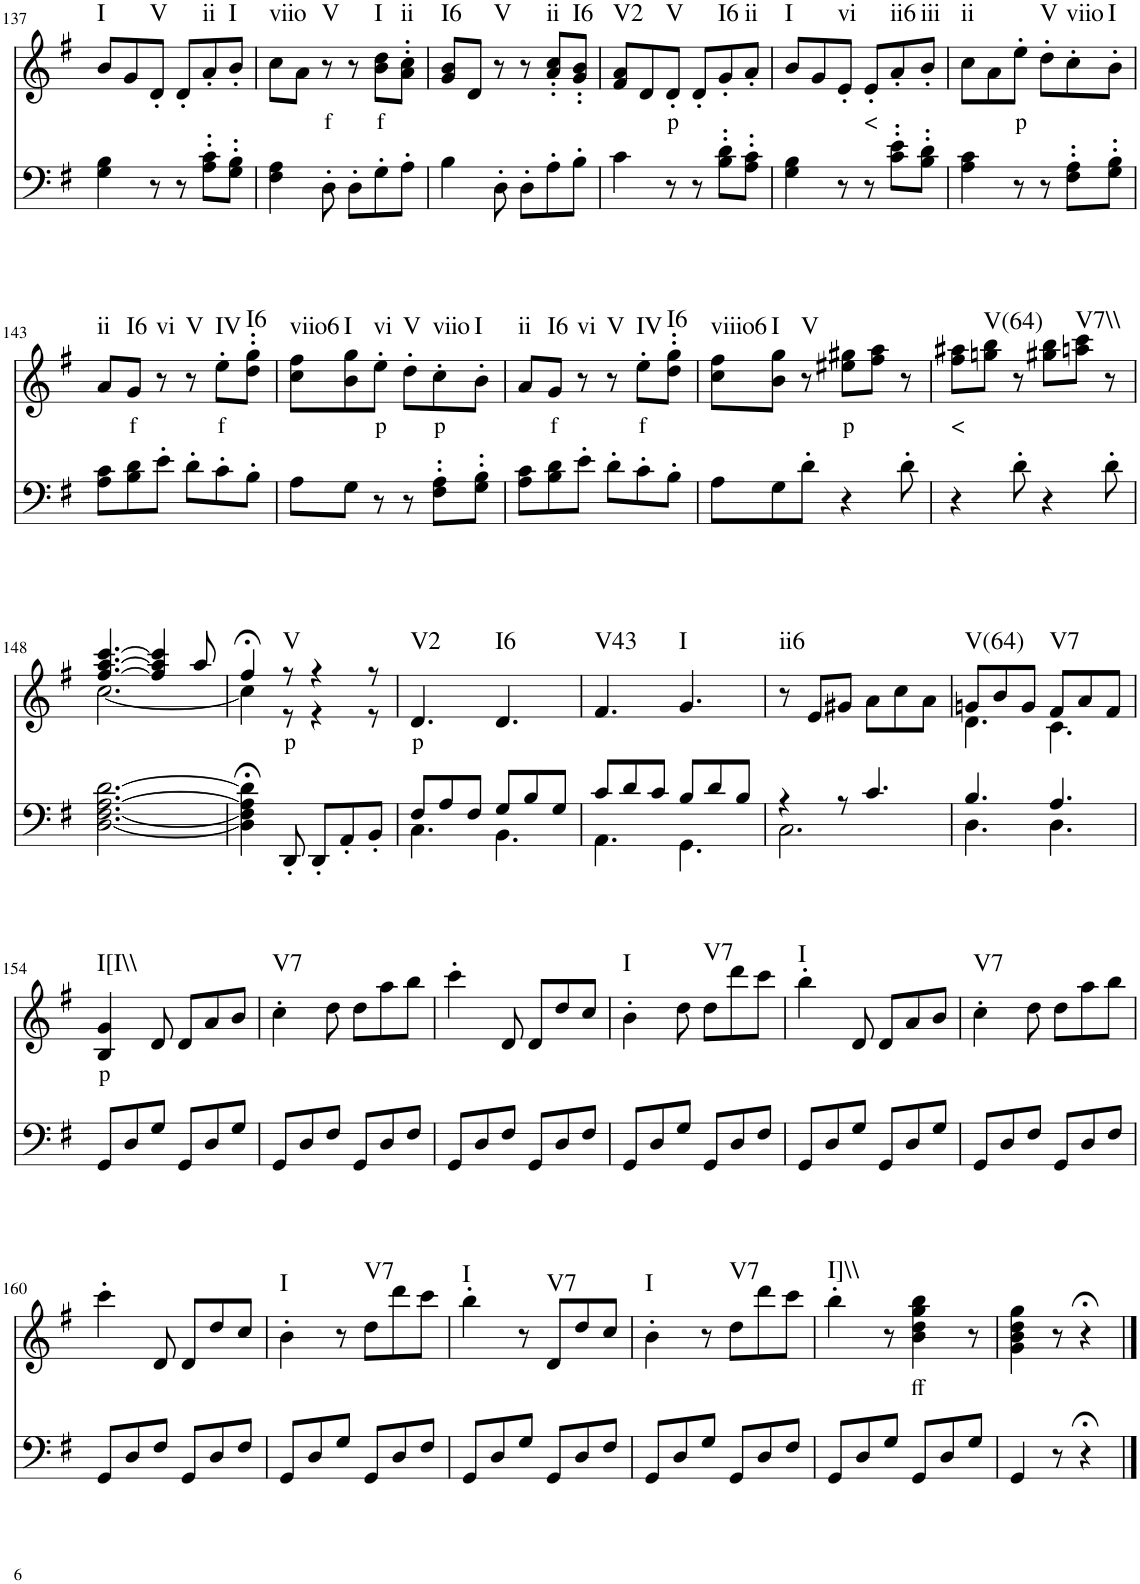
**kern	**kern	**text	**harte
*part2	*part1	*part1	*part1
*staff2	*staff1	*staff1	*
*I"Piano	*I"Piano	*	*
*I'Pno	*I'Pno	*	*
!!LO:PB:g=z
*clefF4	*clefG2	*	*
*k[f#]	*k[f#]	*	*
*G:	*G:	*	*
*M6/8	*M6/8	*	*
=137	=137	=137	=137
!	!	!	!LO:H:kt=I
4G\ 4B\	8b/L	.	N
.	8g/	.	.
!	!	!	!LO:H:kt=V
8r	8d'/J	.	N
8r	8d'/L	.	.
!	!	!	!LO:H:kt=ii
8A\' 8c\'L	8a'/	.	N
!	!	!	!LO:H:kt=I
8G\' 8B\'J	8b'/J	.	N
=138	=138	=138	=138
!	!	!	!LO:H:kt=viio
4F#\ 4A\	8cc\L	.	N
.	8a\J	.	.
!	!	!LO:LY:b	!LO:H:kt=V
8D'\	8r	f	N
8D'\L	8r	.	.
!	!	!LO:LY:b	!LO:H:kt=I
8G'\	8b\ 8dd\L	f	N
!	!	!	!LO:H:kt=ii
8A'\J	8a\' 8cc\'J	.	N
=139	=139	=139	=139
!	!	!	!LO:H:kt=I6
4B\	8g/ 8b/L	.	N
.	8d/J	.	.
!	!	!	!LO:H:kt=V
8D'\	8r	.	N
8D'\L	8r	.	.
!	!	!	!LO:H:kt=ii
8A'\	8a/' 8cc/'L	.	N
!	!	!	!LO:H:kt=I6
8B'\J	8g/' 8b/'J	.	N
=140	=140	=140	=140
!	!	!	!LO:H:kt=V2
4c\	8f#/ 8a/L	.	N
.	8d/	.	.
!	!	!LO:LY:b	!LO:H:kt=V
8r	8d'/J	p	N
8r	8d'/L	.	.
!	!	!	!LO:H:kt=I6
8B\' 8d\'L	8g'/	.	N
!	!	!	!LO:H:kt=ii
8A\' 8c\'J	8a'/J	.	N
=141	=141	=141	=141
!	!	!	!LO:H:kt=I
4G\ 4B\	8b/L	.	N
.	8g/	.	.
!	!	!	!LO:H:kt=vi
8r	8e'/J	.	N
!	!	!LO:LY:b	!
8r	8e'/L	<	.
!	!	!	!LO:H:kt=ii6
8c\' 8e\'L	8a'/	.	N
!	!	!	!LO:H:kt=iii
8B\' 8d\'J	8b'/J	.	N
=142	=142	=142	=142
!	!	!	!LO:H:kt=ii
4A\ 4c\	8cc\L	.	N
.	8a\	.	.
!	!	!LO:LY:b	!
8r	8ee'\J	p	.
!	!	!	!LO:H:kt=V
8r	8dd'\L	.	N
!	!	!	!LO:H:kt=viio
8F#\' 8A\'L	8cc'\	.	N
!	!	!	!LO:H:kt=I
8G\' 8B\'J	8b'\J	.	N
!!LO:LB:g=z
=143	=143	=143	=143
!	!	!	!LO:H:kt=ii
8A\ 8c\L	8a/L	.	N
!	!	!LO:LY:b	!LO:H:kt=I6
8B\ 8d\	8g/J	f	N
!	!	!	!LO:H:kt=vi
8e'\J	8r	.	N
!	!	!	!LO:H:kt=V
8d'\L	8r	.	N
!	!	!LO:LY:b	!LO:H:kt=IV
8c'\	8ee'\L	f	N
!	!	!	!LO:H:kt=I6
8B'\J	8dd\' 8gg\'J	.	N
=144	=144	=144	=144
!	!	!	!LO:H:kt=viio6
8A\L	8cc\ 8ff#\L	.	N
!	!	!	!LO:H:kt=I
8G\J	8b\ 8gg\	.	N
!	!	!LO:LY:b	!LO:H:kt=vi
8r	8ee'\J	p	N
!	!	!	!LO:H:kt=V
8r	8dd'\L	.	N
!	!	!LO:LY:b	!LO:H:kt=viio
8F#\' 8A\'L	8cc'\	p	N
!	!	!	!LO:H:kt=I
8G\' 8B\'J	8b'\J	.	N
=145	=145	=145	=145
!	!	!	!LO:H:kt=ii
8A\ 8c\L	8a/L	.	N
!	!	!LO:LY:b	!LO:H:kt=I6
8B\ 8d\	8g/J	f	N
!	!	!	!LO:H:kt=vi
8e'\J	8r	.	N
!	!	!	!LO:H:kt=V
8d'\L	8r	.	N
!	!	!LO:LY:b	!LO:H:kt=IV
8c'\	8ee'\L	f	N
!	!	!	!LO:H:kt=I6
8B'\J	8dd\' 8gg\'J	.	N
=146	=146	=146	=146
!	!	!	!LO:H:kt=viiio6
8A\L	8cc\ 8ff#\L	.	N
!	!	!	!LO:H:kt=I
8G\	8b\ 8gg\J	.	N
!	!	!	!LO:H:kt=V
8d'\J	8r	.	N
!	!	!LO:LY:b	!
4r	8ee#X\ 8gg#X\L	p	.
.	8ff#\ 8aa\J	.	.
8d'\	8r	.	.
=147	=147	=147	=147
!	!	!LO:LY:b	!
4r	8ff#\ 8aa#X\L	<	.
!	!	!	!LO:H:kt=V(64)
.	8ggn\ 8bb\J	.	N
8d'\	8r	.	.
4r	8gg#X\ 8bb\L	.	.
!	!	!	!LO:H:kt=V7\\
.	8aan\ 8ccc\J	.	N
8d'\	8r	.	.
!!LO:LB:g=z
=148	=148	=148	=148
*	*^	*	*
[2.D\ [2.F#\ [2.A\ [2.d\	[4.ff#/ [4.aa/ [4.ccc/	[2.cc\	.	.
.	4ff#/] 4aa/] 4ccc/]	.	.	.
.	8aa/	.	.	.
=149	=149	=149	=149	=149
4D\];< 4F#\];< 4A\];< 4d\];<	4ff#;</	4cc\]	.	.
!	!	!	!LO:LY:b	!LO:H:kt=V
8DD'/	8r	8r	p	N
8DD'/L	4r	4r	.	.
8AA'/	.	.	.	.
8BB'/J	8r	8r	.	.
=150	=150	=150	=150	=150
*^	*	*	*	*
!	!	!	!	!LO:LY:b	!LO:H:kt=V2
*	*	*v	*v	*	*
8F#/L	4.C\	4.d/	p	N
8A/	.	.	.	.
8F#/J	.	.	.	.
!	!	!	!	!LO:H:kt=I6
8G/L	4.BB\	4.d/	.	N
8B/	.	.	.	.
8G/J	.	.	.	.
=151	=151	=151	=151	=151
!	!	!	!	!LO:H:kt=V43
8c/L	4.AA\	4.f#/	.	N
8d/	.	.	.	.
8c/J	.	.	.	.
!	!	!	!	!LO:H:kt=I
8B/L	4.GG\	4.g/	.	N
8d/	.	.	.	.
8B/J	.	.	.	.
=152	=152	=152	=152	=152
!	!	!	!	!LO:H:kt=ii6
4r	2.C\	8r	.	N
.	.	8e/L	.	.
8r	.	8g#X/J	.	.
4.c/	.	8a\L	.	.
.	.	8cc\	.	.
.	.	8a\J	.	.
=153	=153	=153	=153	=153
*	*	*^	*	*
!	!	!	!	!	!LO:H:kt=V(64)
4.B/	4.D\	8gn/L	4.d\	.	N
.	.	8b/	.	.	.
.	.	8g/J	.	.	.
!	!	!	!	!	!LO:H:kt=V7
4.A/	4.D\	8f#/L	4.c\	.	N
.	.	8a/	.	.	.
.	.	8f#/J	.	.	.
*v	*v	*	*	*	*
*	*v	*v	*	*
!!LO:LB:g=z
=154	=154	=154	=154
!	!	!LO:LY:b	!LO:H:kt=I[I\\
8GG/L	4B/ 4g/	p	N
8D/	.	.	.
8G/J	8d/	.	.
8GG/L	8d/L	.	.
8D/	8a/	.	.
8G/J	8b/J	.	.
=155	=155	=155	=155
!	!	!	!LO:H:kt=V7
8GG/L	4cc'\	.	N
8D/	.	.	.
8F#/J	8dd\	.	.
8GG/L	8dd\L	.	.
8D/	8aa\	.	.
8F#/J	8bb\J	.	.
=156	=156	=156	=156
8GG/L	4ccc'\	.	.
8D/	.	.	.
8F#/J	8d/	.	.
8GG/L	8d/L	.	.
8D/	8dd/	.	.
8F#/J	8cc/J	.	.
=157	=157	=157	=157
!	!	!	!LO:H:kt=I
8GG/L	4b'\	.	N
8D/	.	.	.
8G/J	8dd\	.	.
!	!	!	!LO:H:kt=V7
8GG/L	8dd\L	.	N
8D/	8ddd\	.	.
8F#/J	8ccc\J	.	.
=158	=158	=158	=158
!	!	!	!LO:H:kt=I
8GG/L	4bb'\	.	N
8D/	.	.	.
8G/J	8d/	.	.
8GG/L	8d/L	.	.
8D/	8a/	.	.
8G/J	8b/J	.	.
=159	=159	=159	=159
!	!	!	!LO:H:kt=V7
8GG/L	4cc'\	.	N
8D/	.	.	.
8F#/J	8dd\	.	.
8GG/L	8dd\L	.	.
8D/	8aa\	.	.
8F#/J	8bb\J	.	.
!!LO:LB:g=z
=160	=160	=160	=160
8GG/L	4ccc'\	.	.
8D/	.	.	.
8F#/J	8d/	.	.
8GG/L	8d/L	.	.
8D/	8dd/	.	.
8F#/J	8cc/J	.	.
=161	=161	=161	=161
!	!	!	!LO:H:kt=I
8GG/L	4b'\	.	N
8D/	.	.	.
8G/J	8r	.	.
!	!	!	!LO:H:kt=V7
8GG/L	8dd\L	.	N
8D/	8ddd\	.	.
8F#/J	8ccc\J	.	.
=162	=162	=162	=162
!	!	!	!LO:H:kt=I
8GG/L	4bb'\	.	N
8D/	.	.	.
8G/J	8r	.	.
!	!	!	!LO:H:kt=V7
8GG/L	8d/L	.	N
8D/	8dd/	.	.
8F#/J	8cc/J	.	.
=163	=163	=163	=163
!	!	!	!LO:H:kt=I
8GG/L	4b'\	.	N
8D/	.	.	.
8G/J	8r	.	.
!	!	!	!LO:H:kt=V7
8GG/L	8dd\L	.	N
8D/	8ddd\	.	.
8F#/J	8ccc\J	.	.
=164	=164	=164	=164
!	!	!	!LO:H:kt=I]\\
8GG/L	4bb'\	.	N
8D/	.	.	.
8G/J	8r	.	.
!	!	!LO:LY:b	!
8GG/L	4b\ 4dd\ 4gg\ 4bb\	ff	.
8D/	.	.	.
8G/J	8r	.	.
=165	=165	=165	=165
4GG/	4g\ 4b\ 4dd\ 4gg\	.	.
8r	8r	.	.
4r;<	4r;<	.	.
==	==	==	==
*-	*-	*-	*-
